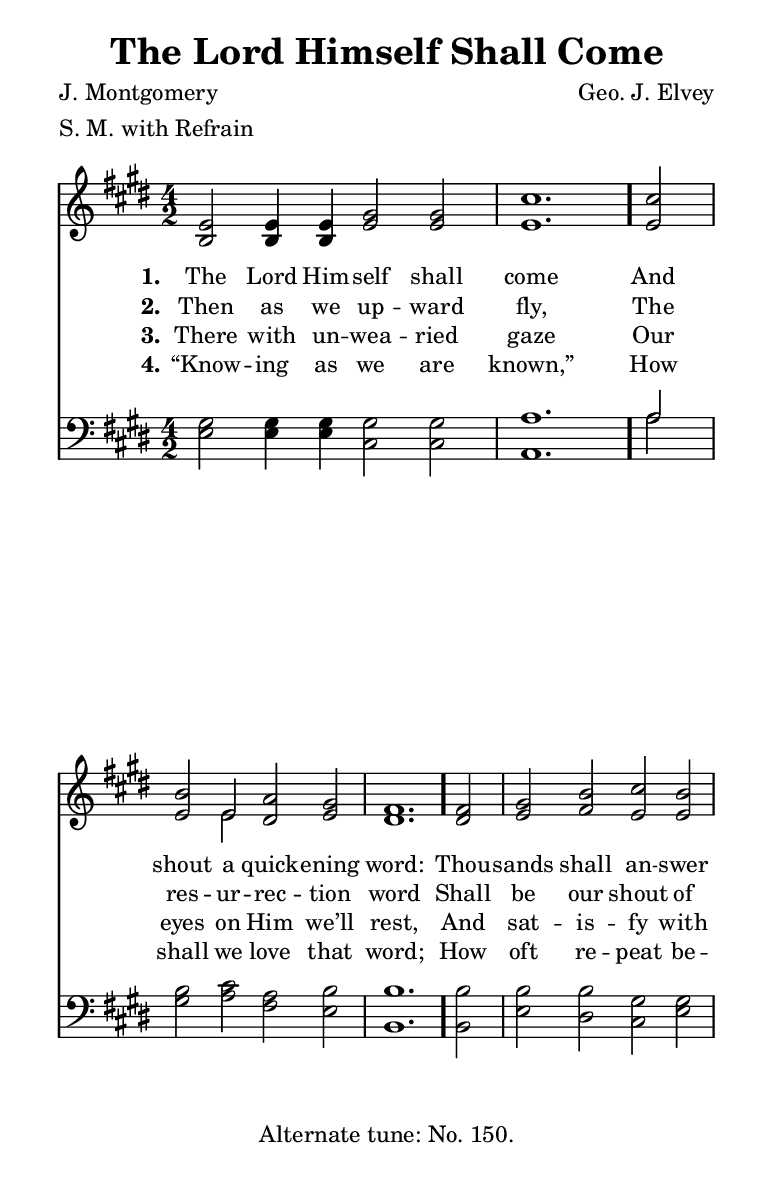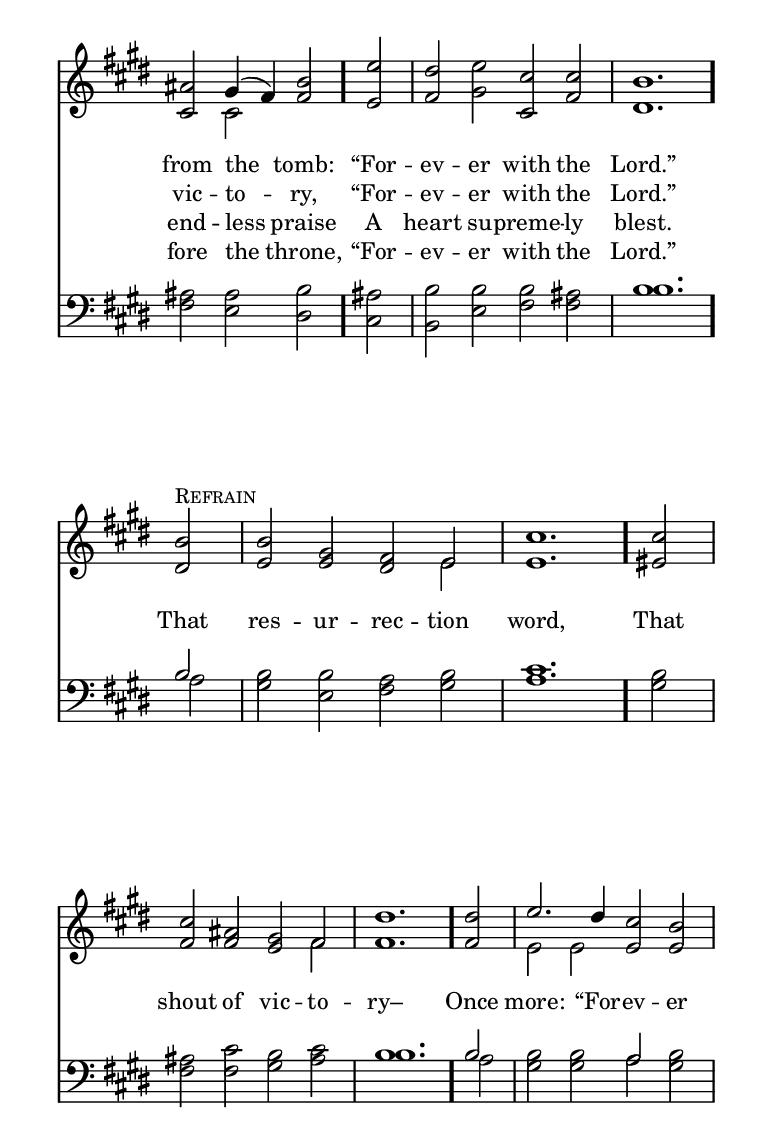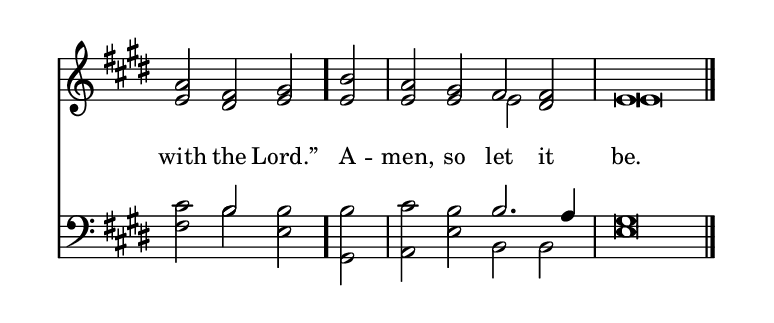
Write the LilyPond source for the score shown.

\include "common/global.ily"
\paper {
  \include "common/paper.ily"
  oddFooterMarkup = \markup { \fill-line { \on-the-fly \first-page "Alternate tune: No. 150." } }
}

\header{
  hymnnumber = "195"
  title = "The Lord Himself Shall Come"
  tunename = "Diademata"
  meter = "S. M. with Refrain"
  poet = "J. Montgomery"
  composer = "Geo. J. Elvey"
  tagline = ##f
}

global = {
  \include "common/overrides.ily"
  \override Staff.TimeSignature.style = #'numbered
  \time 4/2
  \override Score.MetronomeMark.transparent = ##t % hide all fermata changes too
  \tempo 2=90
  \key e \major
  \autoBeamOff
}

notesSoprano = {
\global
\relative c' {

  e2 e4 e gis2 gis | cis1.
  cis2 | b e, a gis | fis1.
  fis2 | gis b cis b | ais gis4( fis) b2
  e2 | dis e cis cis | b1.

  << s^\markup { \small \caps "Refrain" }
  { b2 | b gis fis e | cis'1. } >>
  cis2 | cis ais gis fis | dis'1.
  dis2 | e2. dis4 cis2 b | a fis gis
  b | a gis fis fis | e\breve

  \bar "|."

}
}

notesAlto = {
\global
\relative e' {

  b2 b4 b e2 e | e1.
  e2 | e e dis e | dis1.
  dis2 | e fis e e | cis cis fis
  e | fis gis cis, fis | dis1.

  dis2 | e e dis e | e1.
  eis2 | fis fis e fis | fis1.
  fis2 | e e e e | e dis e
  e2 | e e e dis | e\breve

}
}

notesTenor = {
\global
\relative a {

  gis2 gis4 gis gis2 gis | a1.
  a2 | b cis a b | b1.
  b2 | b b gis gis | ais ais b
  ais!2 | b b b ais! | b1.

  b2 | b b a b | cis1.
  b2 | ais cis b cis | b1.
  b2 | b b a b | cis b b
  b | cis b b2. a4 | gis\breve

}
}

notesBass = {
\global
\relative f {

  e2 e4 e cis2 cis | a1.
  a'2 | gis a fis e | b1.
  b2 | e dis cis e | fis e dis
  cis | b e fis fis | b1.

  a2 | gis e fis gis | a1.
  gis2 | fis fis gis ais | b1.
  a2 | gis gis a gis | fis b e,
  gis,2 | a e' b b | e\breve

}
}

Refrain = \lyricmode {

That res -- ur -- rec -- tion word, \bar "."
That shout of vic -- to -- ry– \bar "." \eogbreak
Once more: “For -- ev -- er with the Lord.” \bar "."
A -- men, so let it be. \bar "." \eogbreak

}

wordsA = \lyricmode {
\set stanza = "1."

The Lord Him -- self shall come \bar "."
And shout a quick -- ening word: \bar "." \eogbreak
Thou -- sands shall an -- swer from the tomb: \bar "."
“For -- ev -- er with the Lord.” \bar "." \eogbreak

}

wordsB = \lyricmode {
\set stanza = "2."

Then as we up -- ward fly,
The res -- ur -- rec -- tion word
Shall be our shout of vic -- to -- ry,
“For -- ev -- er with the Lord.”

\Refrain

}

wordsC = \lyricmode {
\set stanza = "3."

There with un -- wea -- ried gaze
Our eyes on Him we’ll rest,
And sat -- is -- fy with end -- less praise
A heart su -- preme -- ly blest.

}

wordsD = \lyricmode {
\set stanza = "4."

“Know -- ing as we are known,”
How shall we love that word;
How oft re -- peat be -- fore the throne,
“For -- ev -- er with the Lord.”

}

\score {
  \context ChoirStaff <<
    \context Staff = upper <<
      \set Staff.autoBeaming = ##f
      \set ChoirStaff.systemStartDelimiter = #'SystemStartBar
      \set ChoirStaff.printPartCombineTexts = ##f
      \partcombine #'(2 . 9) \notesSoprano \notesAlto
      \context NullVoice = sopranos { \voiceOne << \notesSoprano >> }
      \context NullVoice = altos { \voiceTwo << \notesAlto >> }
      \context Lyrics = one   \lyricsto sopranos \wordsA
      \context Lyrics = two   \lyricsto sopranos \wordsB
      \context Lyrics = three \lyricsto sopranos \wordsC
      \context Lyrics = four  \lyricsto sopranos \wordsD
    >>
    \context Staff = men <<
      \set Staff.autoBeaming = ##f
      \clef bass
      \set ChoirStaff.printPartCombineTexts = ##f
      \partcombine #'(2 . 9) \notesTenor \notesBass
      \context NullVoice = tenors { \voiceOne << \notesTenor >> }
      \context NullVoice = basses { \voiceTwo << \notesBass >> }
    >>
  >>
  \layout {
    \include "common/layout.ily"
  }
  \midi{
    \include "common/midi.ily"
  }
}

\version "2.19.49"  % necessary for upgrading to future LilyPond versions.

% vi:set et ts=2 sw=2 ai nocindent syntax=lilypond:
